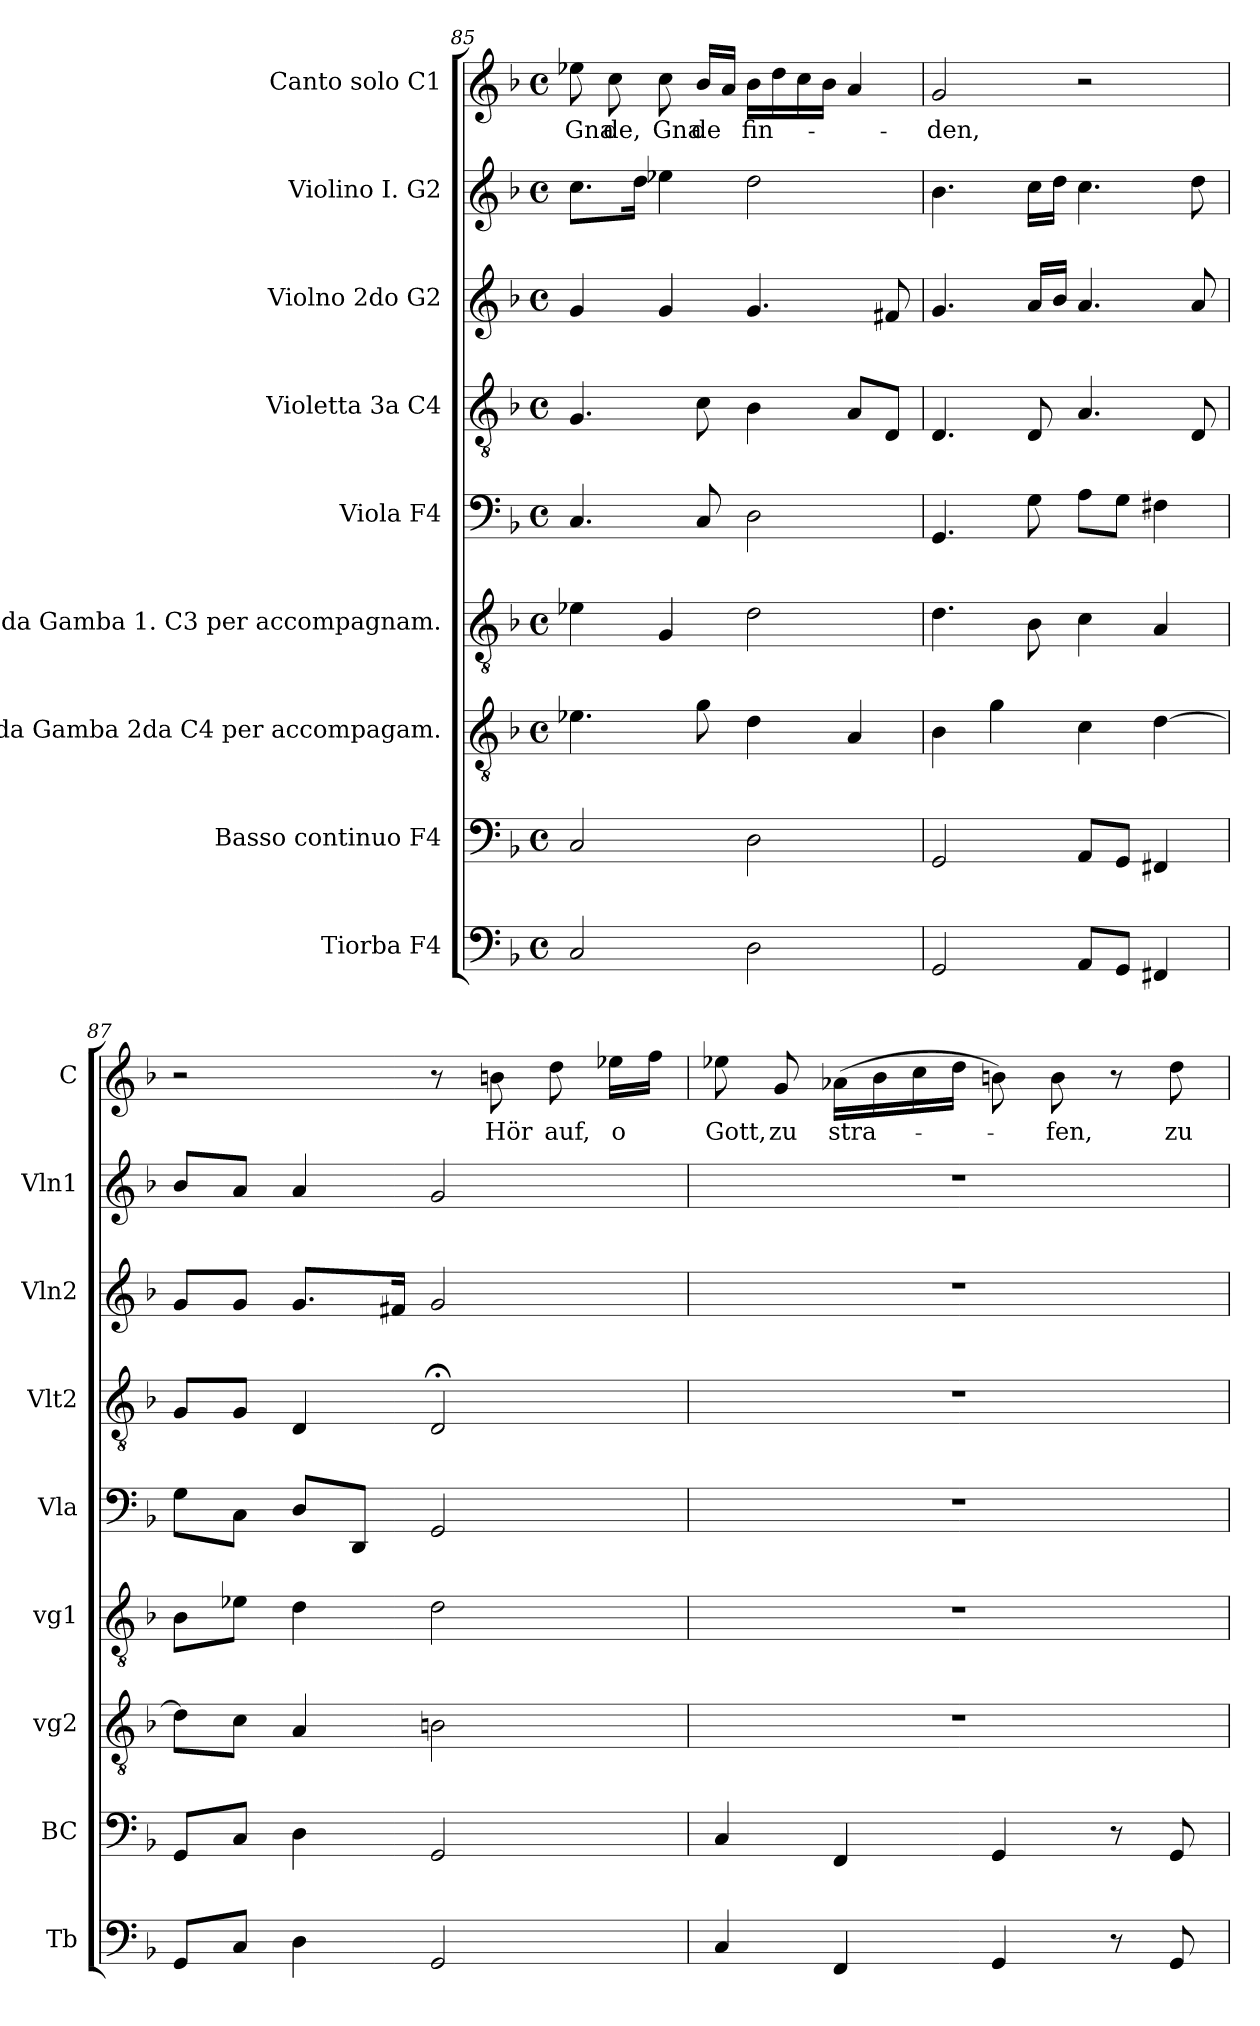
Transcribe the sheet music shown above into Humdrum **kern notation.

**kern	**kern	**kern	**kern	**kern	**kern	**kern	**kern	**kern	**text
*part9	*part8	*part7	*part6	*part5	*part4	*part3	*part2	*part1	*part1
*staff9	*staff8	*staff7	*staff6	*staff5	*staff4	*staff3	*staff2	*staff1	*staff1
*I"Tiorba F4	*I"Basso continuo F4	*I"Viola da Gamba 2da C4 per accompagam.	*I"Viola da Gamba 1. C3 per accompagnam.	*I"Viola F4	*I"Violetta 3a C4	*I"Violno 2do G2	*I"Violino I. G2	*I"Canto solo C1	*
*I'Tb	*I'BC	*I'vg2	*I'vg1	*I'Vla	*I'Vlt2	*I'Vln2	*I'Vln1	*I'C	*
!!LO:LB:g=z
*clefF4	*clefF4	*clefGv2	*clefGv2	*clefF4	*clefGv2	*clefG2	*clefG2	*clefG2	*
*k[b-]	*k[b-]	*k[b-]	*k[b-]	*k[b-]	*k[b-]	*k[b-]	*k[b-]	*k[b-]	*
*F:	*F:	*F:	*F:	*F:	*F:	*F:	*F:	*F:	*
*M4/4	*M4/4	*M4/4	*M4/4	*M4/4	*M4/4	*M4/4	*M4/4	*M4/4	*
*met(c)	*met(c)	*met(c)	*met(c)	*met(c)	*met(c)	*met(c)	*met(c)	*met(c)	*
=85	=85	=85	=85	=85	=85	=85	=85	=85	=85
!	!	!	!	!	!	!	!	!	!LO:LY:b
2C/	2C/	4.e-X\	4e-X\	4.C/	4.G/	4g/	8.cc\L	8ee-X\	Gna-
!	!	!	!	!	!	!	!	!	!LO:LY:b
.	.	.	.	.	.	.	.	8cc\	-de,
.	.	.	.	.	.	.	16dd\Jk	.	.
!	!	!	!	!	!	!	!	!	!LO:LY:b
.	.	.	4G/	.	.	4g/	4ee-X\	8cc\	Gna-
!	!	!	!	!	!	!	!	!	!LO:LY:b
.	.	8g\	.	8C/	8c\	.	.	16b-/LL	-de
.	.	.	.	.	.	.	.	16a/JJ	.
!	!	!	!	!	!	!	!	!	!LO:LY:b
2D\	2D\	4d\	2d\	2D\	4B-\	4.g/	2dd\	16b-\LL	fin-
.	.	.	.	.	.	.	.	16dd\	.
.	.	.	.	.	.	.	.	16cc\	.
.	.	.	.	.	.	.	.	16b-\JJ	.
.	.	4A/	.	.	8A/L	.	.	4a/	.
.	.	.	.	.	8D/J	8f#X/	.	.	.
=86	=86	=86	=86	=86	=86	=86	=86	=86	=86
!	!	!	!	!	!	!	!	!	!LO:LY:b
2GG/	2GG/	4B-\	4.d\	4.GG/	4.D/	4.g/	4.b-\	2g/	-den,
.	.	4g\	.	.	.	.	.	.	.
.	.	.	8B-\	8G\	8D/	16a/LL	16cc\LL	.	.
.	.	.	.	.	.	16b-/JJ	16dd\JJ	.	.
8AA/L	8AA/L	4c\	4c\	8A\L	4.A/	4.a/	4.cc\	2r	.
8GG/J	8GG/J	.	.	8G\J	.	.	.	.	.
4FF#X/	4FF#X/	[4d\	4A/	4F#X\	.	.	.	.	.
.	.	.	.	.	8D/	8a/	8dd\	.	.
=87	=87	=87	=87	=87	=87	=87	=87	=87	=87
8GG/L	8GG/L	8d\L]	8B-\L	8G\L	8G/L	8g/L	8b-/L	2r	.
8C/J	8C/J	8c\J	8e-X\J	8C\J	8G/J	8g/J	8a/J	.	.
4D\	4D\	4A/	4d\	8D/L	4D/	8.g/L	4a/	.	.
.	.	.	.	8DD/J	.	.	.	.	.
.	.	.	.	.	.	16f#X/Jk	.	.	.
2GG/	2GG/	2Bn\	2d\	2GG/	2D;</	2g/	2g/	8r	.
!	!	!	!	!	!	!	!	!	!LO:LY:b
.	.	.	.	.	.	.	.	8bn\	Hör
!	!	!	!	!	!	!	!	!	!LO:LY:b
.	.	.	.	.	.	.	.	8dd\	auf,
!	!	!	!	!	!	!	!	!	!LO:LY:b
.	.	.	.	.	.	.	.	16ee-X\LL	o
.	.	.	.	.	.	.	.	16ff\JJ	.
=88	=88	=88	=88	=88	=88	=88	=88	=88	=88
!	!	!	!	!	!	!	!	!	!LO:LY:b
4C/	4C/	1r	1r	1r	1r	1r	1r	8ee-X\	Gott,
!	!	!	!	!	!	!	!	!	!LO:LY:b
.	.	.	.	.	.	.	.	8g/	zu
!	!	!	!	!	!	!	!	!	!LO:LY:b
4FF/	4FF/	.	.	.	.	.	.	(>16a-X\LL	stra-
.	.	.	.	.	.	.	.	16b-\	.
.	.	.	.	.	.	.	.	16cc\	.
.	.	.	.	.	.	.	.	16dd\JJ	.
4GG/	4GG/	.	.	.	.	.	.	8bn\)	.
!	!	!	!	!	!	!	!	!	!LO:LY:b
.	.	.	.	.	.	.	.	8b\	-fen,
8r	8r	.	.	.	.	.	.	8r	.
!	!	!	!	!	!	!	!	!	!LO:LY:b
8GG/	8GG/	.	.	.	.	.	.	8dd\	zu
=	=	=	=	=	=	=	=	=	=
*-	*-	*-	*-	*-	*-	*-	*-	*-	*-
